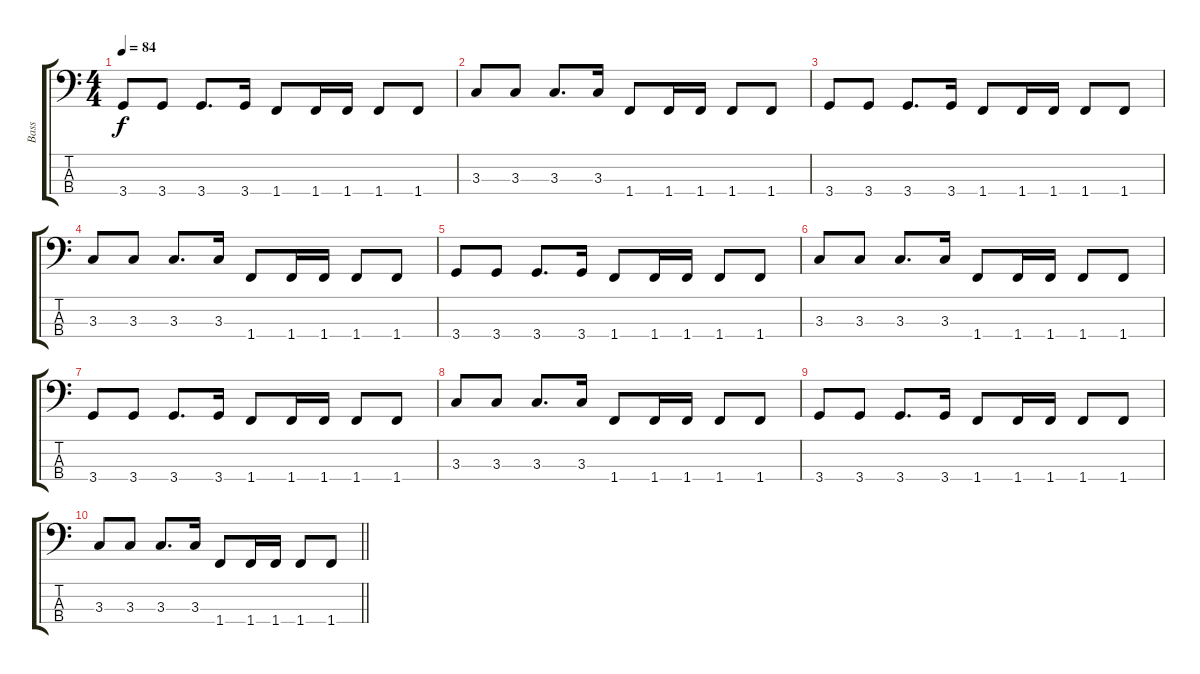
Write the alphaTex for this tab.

\track ("Bass" "Bass") {instrument electricbassfinger}
\staff {score tabs}
\tuning (G2 D2 A1 E1) {hide}
\ts (4 4)
\tempo 84
\clef f4
\ks c
3.4.8{dy f} 3.4.8 3.4.8{d} 3.4.16 1.4.8 1.4.16 1.4.16 1.4.8 1.4.8 |
3.3.8 3.3.8 3.3.8{d} 3.3.16 1.4.8 1.4.16 1.4.16 1.4.8 1.4.8 |
3.4.8 3.4.8 3.4.8{d} 3.4.16 1.4.8 1.4.16 1.4.16 1.4.8 1.4.8 |
3.3.8 3.3.8 3.3.8{d} 3.3.16 1.4.8 1.4.16 1.4.16 1.4.8 1.4.8 |
3.4.8 3.4.8 3.4.8{d} 3.4.16 1.4.8 1.4.16 1.4.16 1.4.8 1.4.8 |
3.3.8 3.3.8 3.3.8{d} 3.3.16 1.4.8 1.4.16 1.4.16 1.4.8 1.4.8 |
3.4.8 3.4.8 3.4.8{d} 3.4.16 1.4.8 1.4.16 1.4.16 1.4.8 1.4.8 |
3.3.8 3.3.8 3.3.8{d} 3.3.16 1.4.8 1.4.16 1.4.16 1.4.8 1.4.8 |
3.4.8 3.4.8 3.4.8{d} 3.4.16 1.4.8 1.4.16 1.4.16 1.4.8 1.4.8 |
\barLineRight lightlight
3.3.8 3.3.8 3.3.8{d} 3.3.16 1.4.8 1.4.16 1.4.16 1.4.8 1.4.8
